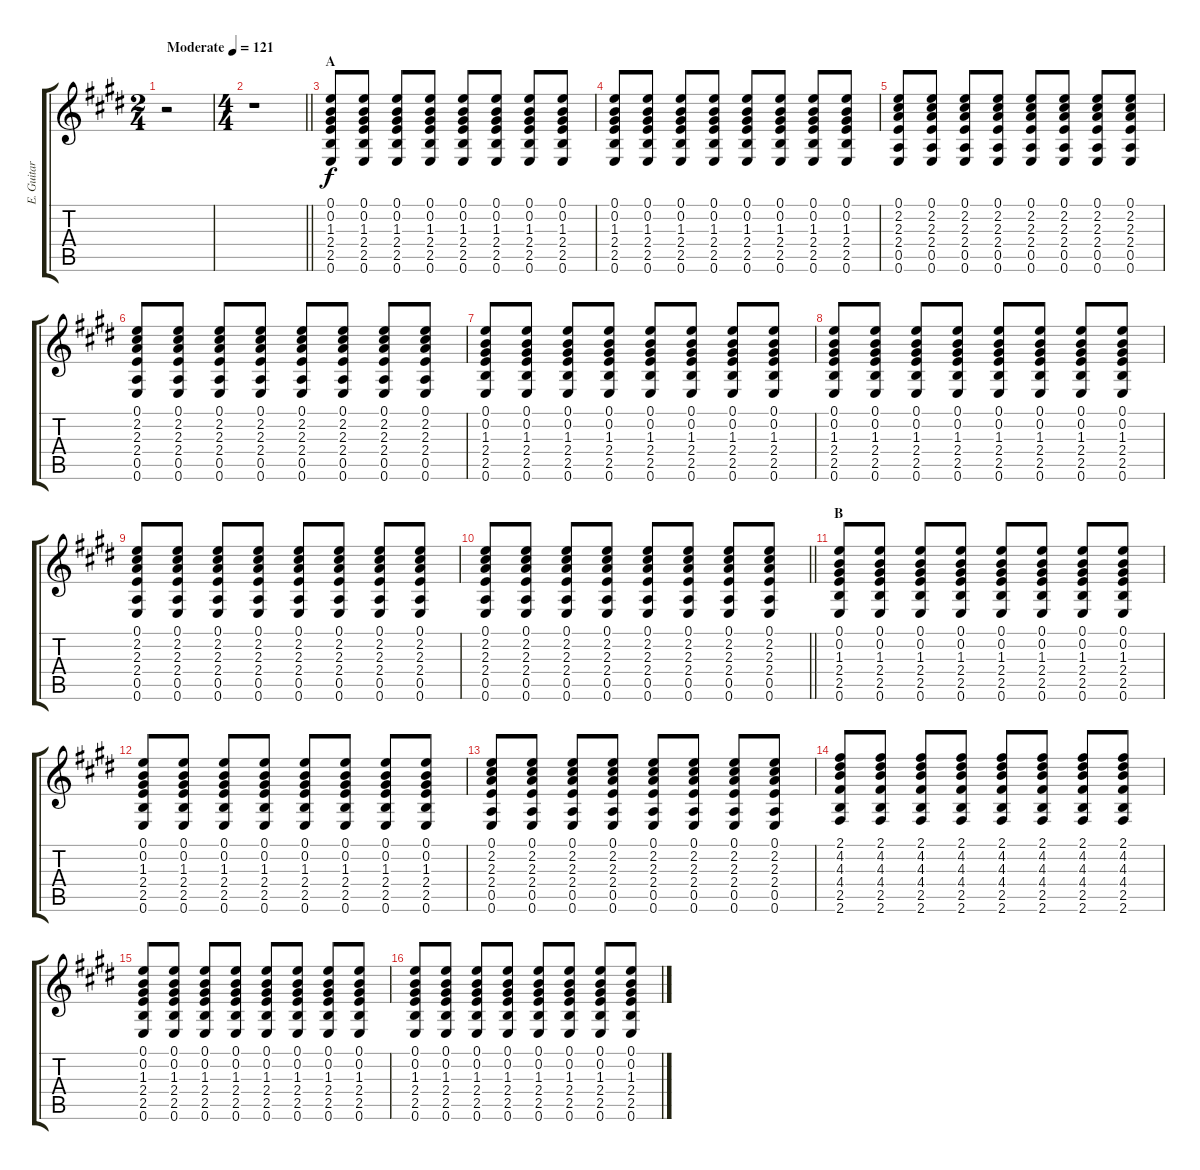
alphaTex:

\track ("E. Guitar II" "E. Guitar ") {instrument electricguitarjazz}
\staff {score tabs}
\tuning (E4 B3 G3 D3 A2 E2) {hide}
\ts (2 4)
\tempo (121 "Moderate")
\clef g2
\ks e
r.2{dy f instrument electricguitarjazz} |
\ts (4 4)
\barLineRight lightlight
r.1 |
\section ("" "A")
(0.1 0.2 1.3 2.4 2.5 0.6).8 (0.1 0.2 1.3 2.4 2.5 0.6).8 (0.1 0.2 1.3 2.4 2.5 0.6).8 (0.1 0.2 1.3 2.4 2.5 0.6).8 (0.1 0.2 1.3 2.4 2.5 0.6).8 (0.1 0.2 1.3 2.4 2.5 0.6).8 (0.1 0.2 1.3 2.4 2.5 0.6).8 (0.1 0.2 1.3 2.4 2.5 0.6).8 |
(0.1 0.2 1.3 2.4 2.5 0.6).8 (0.1 0.2 1.3 2.4 2.5 0.6).8 (0.1 0.2 1.3 2.4 2.5 0.6).8 (0.1 0.2 1.3 2.4 2.5 0.6).8 (0.1 0.2 1.3 2.4 2.5 0.6).8 (0.1 0.2 1.3 2.4 2.5 0.6).8 (0.1 0.2 1.3 2.4 2.5 0.6).8 (0.1 0.2 1.3 2.4 2.5 0.6).8 |
(0.1 2.2 2.3 2.4 0.5 0.6).8 (0.1 2.2 2.3 2.4 0.5 0.6).8 (0.1 2.2 2.3 2.4 0.5 0.6).8 (0.1 2.2 2.3 2.4 0.5 0.6).8 (0.1 2.2 2.3 2.4 0.5 0.6).8 (0.1 2.2 2.3 2.4 0.5 0.6).8 (0.1 2.2 2.3 2.4 0.5 0.6).8 (0.1 2.2 2.3 2.4 0.5 0.6).8 |
(0.1 2.2 2.3 2.4 0.5 0.6).8 (0.1 2.2 2.3 2.4 0.5 0.6).8 (0.1 2.2 2.3 2.4 0.5 0.6).8 (0.1 2.2 2.3 2.4 0.5 0.6).8 (0.1 2.2 2.3 2.4 0.5 0.6).8 (0.1 2.2 2.3 2.4 0.5 0.6).8 (0.1 2.2 2.3 2.4 0.5 0.6).8 (0.1 2.2 2.3 2.4 0.5 0.6).8 |
(0.1 0.2 1.3 2.4 2.5 0.6).8 (0.1 0.2 1.3 2.4 2.5 0.6).8 (0.1 0.2 1.3 2.4 2.5 0.6).8 (0.1 0.2 1.3 2.4 2.5 0.6).8 (0.1 0.2 1.3 2.4 2.5 0.6).8 (0.1 0.2 1.3 2.4 2.5 0.6).8 (0.1 0.2 1.3 2.4 2.5 0.6).8 (0.1 0.2 1.3 2.4 2.5 0.6).8 |
(0.1 0.2 1.3 2.4 2.5 0.6).8 (0.1 0.2 1.3 2.4 2.5 0.6).8 (0.1 0.2 1.3 2.4 2.5 0.6).8 (0.1 0.2 1.3 2.4 2.5 0.6).8 (0.1 0.2 1.3 2.4 2.5 0.6).8 (0.1 0.2 1.3 2.4 2.5 0.6).8 (0.1 0.2 1.3 2.4 2.5 0.6).8 (0.1 0.2 1.3 2.4 2.5 0.6).8 |
(0.1 2.2 2.3 2.4 0.5 0.6).8 (0.1 2.2 2.3 2.4 0.5 0.6).8 (0.1 2.2 2.3 2.4 0.5 0.6).8 (0.1 2.2 2.3 2.4 0.5 0.6).8 (0.1 2.2 2.3 2.4 0.5 0.6).8 (0.1 2.2 2.3 2.4 0.5 0.6).8 (0.1 2.2 2.3 2.4 0.5 0.6).8 (0.1 2.2 2.3 2.4 0.5 0.6).8 |
\barLineRight lightlight
(0.1 2.2 2.3 2.4 0.5 0.6).8 (0.1 2.2 2.3 2.4 0.5 0.6).8 (0.1 2.2 2.3 2.4 0.5 0.6).8 (0.1 2.2 2.3 2.4 0.5 0.6).8 (0.1 2.2 2.3 2.4 0.5 0.6).8 (0.1 2.2 2.3 2.4 0.5 0.6).8 (0.1 2.2 2.3 2.4 0.5 0.6).8 (0.1 2.2 2.3 2.4 0.5 0.6).8 |
\section ("" "B")
(0.1 0.2 1.3 2.4 2.5 0.6).8 (0.1 0.2 1.3 2.4 2.5 0.6).8 (0.1 0.2 1.3 2.4 2.5 0.6).8 (0.1 0.2 1.3 2.4 2.5 0.6).8 (0.1 0.2 1.3 2.4 2.5 0.6).8 (0.1 0.2 1.3 2.4 2.5 0.6).8 (0.1 0.2 1.3 2.4 2.5 0.6).8 (0.1 0.2 1.3 2.4 2.5 0.6).8 |
(0.1 0.2 1.3 2.4 2.5 0.6).8 (0.1 0.2 1.3 2.4 2.5 0.6).8 (0.1 0.2 1.3 2.4 2.5 0.6).8 (0.1 0.2 1.3 2.4 2.5 0.6).8 (0.1 0.2 1.3 2.4 2.5 0.6).8 (0.1 0.2 1.3 2.4 2.5 0.6).8 (0.1 0.2 1.3 2.4 2.5 0.6).8 (0.1 0.2 1.3 2.4 2.5 0.6).8 |
(0.1 2.2 2.3 2.4 0.5 0.6).8 (0.1 2.2 2.3 2.4 0.5 0.6).8 (0.1 2.2 2.3 2.4 0.5 0.6).8 (0.1 2.2 2.3 2.4 0.5 0.6).8 (0.1 2.2 2.3 2.4 0.5 0.6).8 (0.1 2.2 2.3 2.4 0.5 0.6).8 (0.1 2.2 2.3 2.4 0.5 0.6).8 (0.1 2.2 2.3 2.4 0.5 0.6).8 |
(2.1 4.2 4.3 4.4 2.5 2.6).8 (2.1 4.2 4.3 4.4 2.5 2.6).8 (2.1 4.2 4.3 4.4 2.5 2.6).8 (2.1 4.2 4.3 4.4 2.5 2.6).8 (2.1 4.2 4.3 4.4 2.5 2.6).8 (2.1 4.2 4.3 4.4 2.5 2.6).8 (2.1 4.2 4.3 4.4 2.5 2.6).8 (2.1 4.2 4.3 4.4 2.5 2.6).8 |
(0.1 0.2 1.3 2.4 2.5 0.6).8 (0.1 0.2 1.3 2.4 2.5 0.6).8 (0.1 0.2 1.3 2.4 2.5 0.6).8 (0.1 0.2 1.3 2.4 2.5 0.6).8 (0.1 0.2 1.3 2.4 2.5 0.6).8 (0.1 0.2 1.3 2.4 2.5 0.6).8 (0.1 0.2 1.3 2.4 2.5 0.6).8 (0.1 0.2 1.3 2.4 2.5 0.6).8 |
(0.1 0.2 1.3 2.4 2.5 0.6).8 (0.1 0.2 1.3 2.4 2.5 0.6).8 (0.1 0.2 1.3 2.4 2.5 0.6).8 (0.1 0.2 1.3 2.4 2.5 0.6).8 (0.1 0.2 1.3 2.4 2.5 0.6).8 (0.1 0.2 1.3 2.4 2.5 0.6).8 (0.1 0.2 1.3 2.4 2.5 0.6).8 (0.1 0.2 1.3 2.4 2.5 0.6).8
